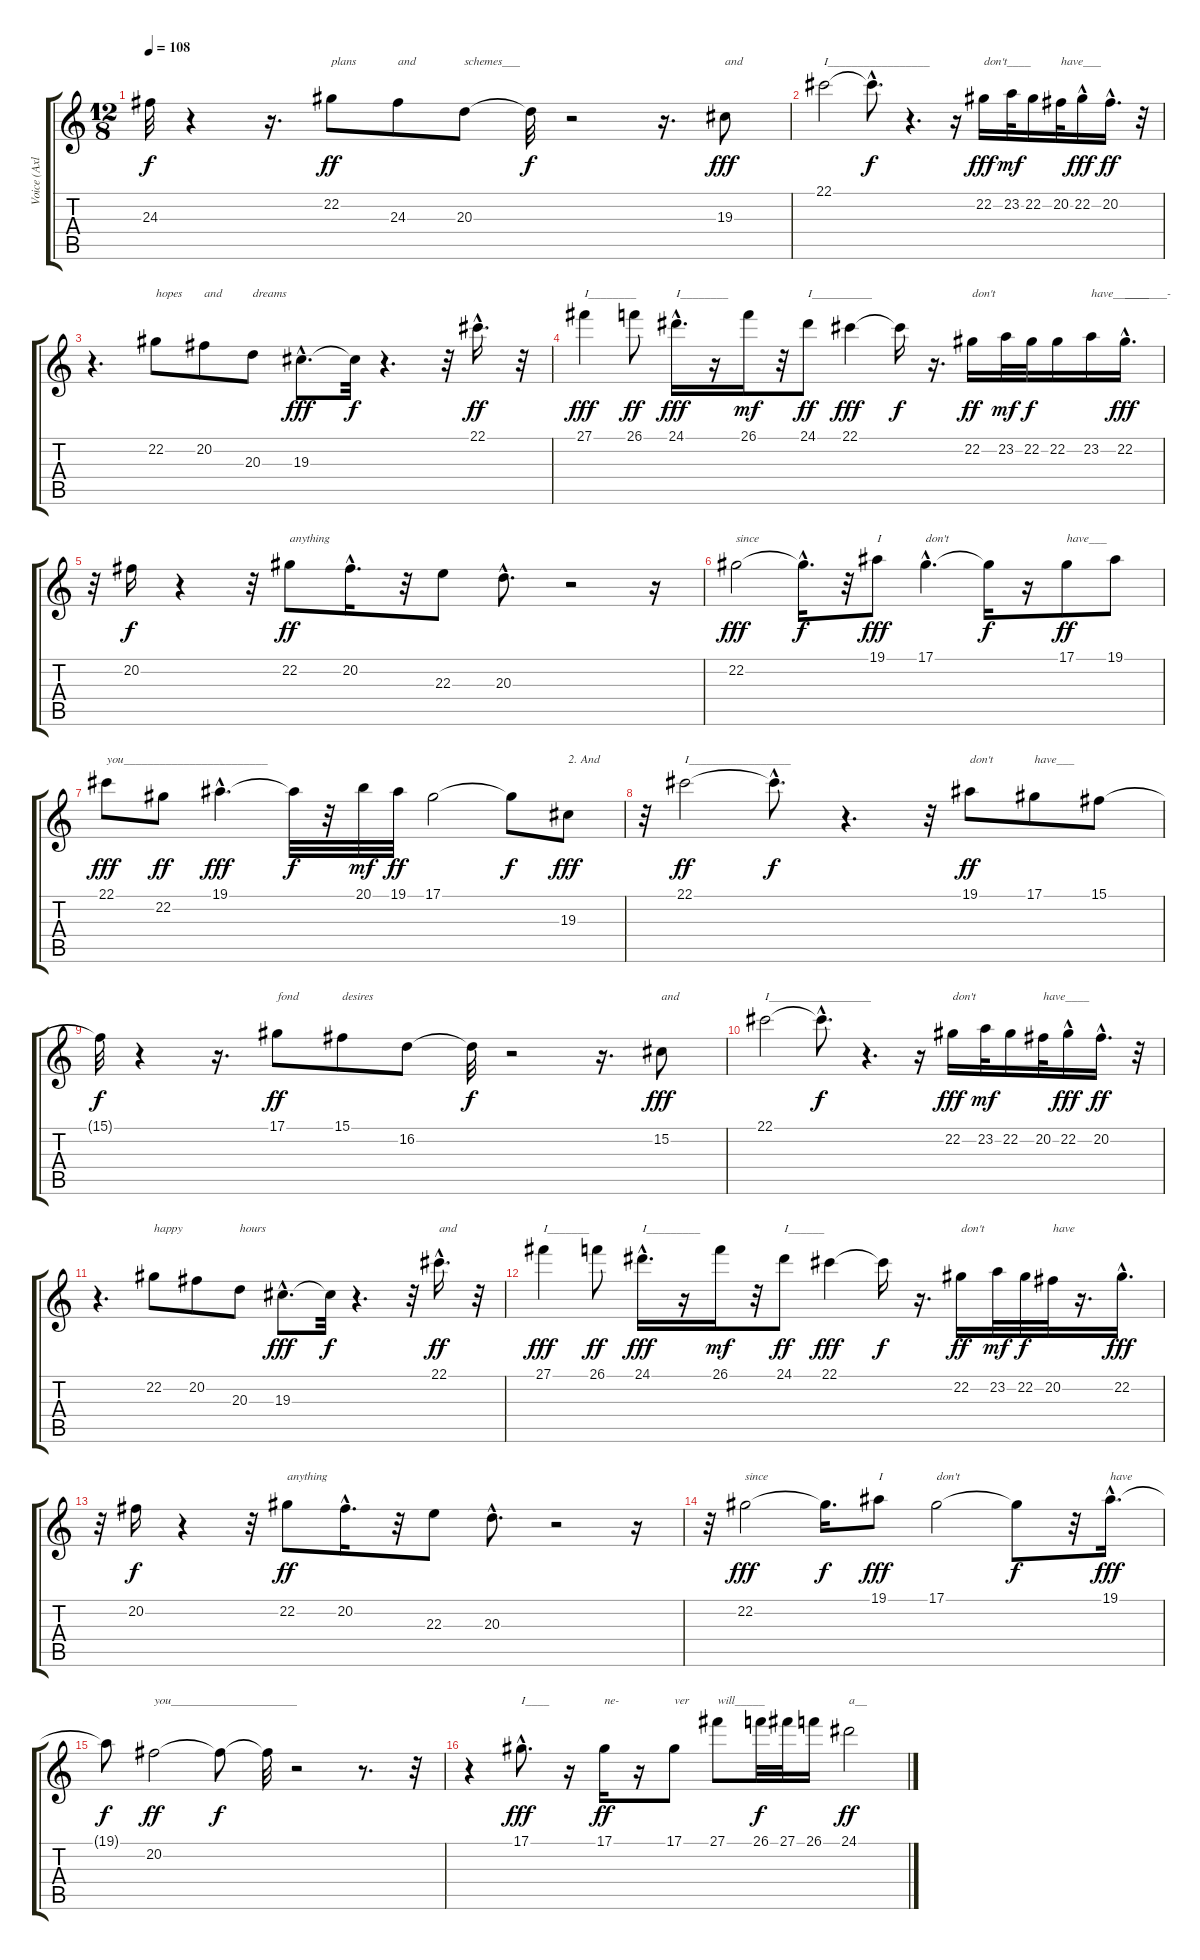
\track ("Voice (Axl)" "Voice (Axl") {instrument rockorgan}
\staff {score tabs}
\tuning (Eb4 Bb3 Gb3 Db3 Ab2 Eb2) {hide}
\ts (12 8)
\tempo 108
\clef g2
\ks c
24.3{t}.32{dy f} r.4 r.16{d} 22.2.8{txt "plans" dy ff} 24.3.8{txt "and"} 20.3.8{txt "schemes___"} 20.3{t}.32{dy f} r.2 r.16{d} 19.3.8{txt "and" dy fff} |
22.1.2{txt "I_________________"} 22.1{hac t}.8{d dy f} r.4{d} r.16 22.2.16{txt "don't____" dy fff} 23.2.32{dy mf} 22.2.16 20.2.32{txt "have___"} 22.2{hac}.16{dy fff} 20.2{hac}.16{d dy ff} r.32 |
r.4{d} 22.2.8{txt "hopes"} 20.2.8{txt "and"} 20.3.8{txt "dreams"} 19.3{hac}.8{d dy fff} 19.3{t}.32{dy f} r.4{d} r.32 22.1{hac}.16{d dy ff} r.32 |
27.1.4{txt "I________" dy fff} 26.1.8{dy ff} 24.1{hac}.16{d txt "I________" dy fff} r.16 26.1.16{dy mf} r.32 24.1.8{txt "I__________" dy ff} 22.1.4{dy fff} 22.1{t}.16{dy f} r.16{d} 22.2.16{txt "don't" dy ff} 23.2.32{dy mf} 22.2.32{dy f} 22.2.16 23.2.16{txt "have______"} 22.2{hac}.16{d txt "_______-" dy fff} |
r.32 20.2.16{dy f} r.4 r.32 22.2.8{txt "anything" dy ff} 20.2{hac}.16{d} r.32 22.3.8 20.3{hac}.8{d} r.2 r.16 |
22.2.2{txt "since" dy fff} 22.2{hac t}.16{d dy f} r.32 19.1.8{txt "I" dy fff} 17.1{hac}.4{d txt "don't"} 17.1{t}.16{dy f} r.16 17.1.8{txt "have___" dy ff} 19.1.8 |
22.1.8{txt "you________________________" dy fff} 22.2.8{dy ff} 19.1{hac}.4{d dy fff} 19.1{t}.32{dy f} r.32 20.1.32{dy mf} 19.1.32{dy ff} 17.1.2 17.1{t}.8{dy f} 19.3.8{txt "2. And" dy fff} |
r.32 22.1.2{txt "I_________________" dy ff} 22.1{hac t}.8{d dy f} r.4{d} r.32 19.1.8{txt "don't" dy ff} 17.1.8{txt "have___"} 15.1.8 |
15.1{t}.32{dy f} r.4 r.16{d} 17.1.8{txt "fond" dy ff} 15.1.8{txt "desires"} 16.2.8 16.2{t}.32{dy f} r.2 r.16{d} 15.2.8{txt "and" dy fff} |
22.1.2{txt "I_________________"} 22.1{hac t}.8{d dy f} r.4{d} r.16 22.2.16{txt "don't" dy fff} 23.2.32{dy mf} 22.2.16 20.2.32{txt "have____"} 22.2{hac}.16{dy fff} 20.2{hac}.16{d dy ff} r.32 |
r.4{d} 22.2.8{txt "happy"} 20.2.8 20.3.8{txt "hours"} 19.3{hac}.8{d dy fff} 19.3{t}.32{dy f} r.4{d} r.32 22.1{hac}.16{d txt "and" dy ff} r.32 |
27.1.4{txt "I_______" dy fff} 26.1.8{dy ff} 24.1{hac}.16{d txt "I_________" dy fff} r.16 26.1.16{dy mf} r.32 24.1.8{txt "I______" dy ff} 22.1.4{dy fff} 22.1{t}.16{dy f} r.16{d} 22.2.16{txt "don't" dy ff} 23.2.32{dy mf} 22.2.32{dy f} 20.2.32{txt "have"} r.16{d} 22.2{hac}.16{d dy fff} |
r.32 20.2.16{dy f} r.4 r.32 22.2.8{txt "anything" dy ff} 20.2{hac}.16{d} r.32 22.3.8 20.3{hac}.8{d} r.2 r.16 |
r.32 22.2.2{txt "since" dy fff} 22.2{t}.16{d dy f} 19.1.8{txt "I" dy fff} 17.1.2{txt "don't"} 17.1{t}.8{dy f} r.32 19.1{hac}.16{d txt "have" dy fff} |
19.1{t}.8{dy f} 20.2.2{txt "you_____________________" dy ff} 20.2{t}.8{dy f} 20.2{t}.32 r.2 r.8{d} r.32 |
r.4 17.1{hac}.8{d txt "I____" dy fff} r.16 17.1.16{txt "ne-" dy ff} r.16 17.1.8{txt "ver"} 27.1.8{txt "will_____"} 26.1.32{dy f} 27.1.32 26.1.16 24.1.2{txt "a__" dy ff}
